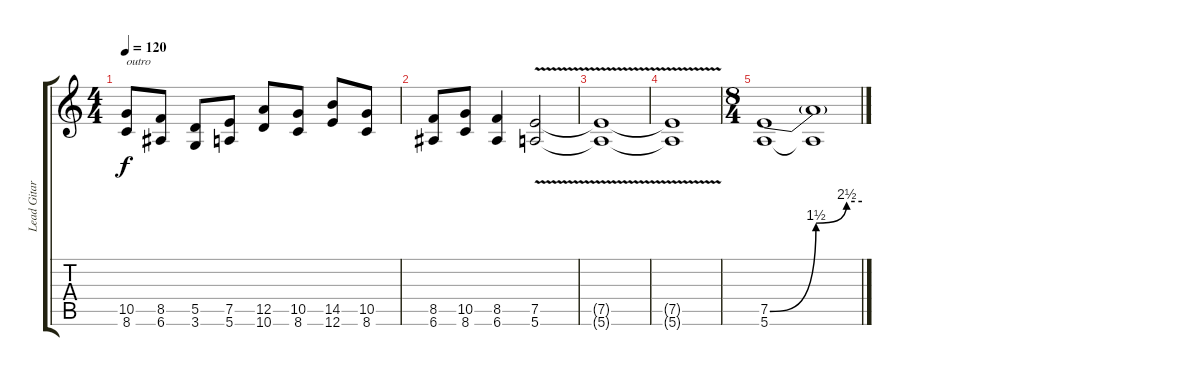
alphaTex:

\track ("Lead Gitar" "Lead Gitar") {instrument distortionguitar}
\staff {score tabs}
\tuning (E4 B3 G3 D3 A2 E2) {hide}
\ts (4 4)
\tempo 120
\clef g2
\ks c
(10.5 8.6).8{txt "outro" dy f} (8.5 6.6).8 (5.5 3.6).8 (7.5 5.6).8 (12.5 10.6).8 (10.5 8.6).8 (14.5 12.6).8 (10.5 8.6).8 |
(8.5 6.6).8 (10.5 8.6).8 (8.5 6.6).4 (7.5{v} 5.6{v}).2 |
(7.5{v t} 5.6{v t}).1 |
(7.5{v t} 5.6{v t}).1 |
\ts (8 4)
(7.5{be (custom 0 0 30 6 50 10 60 10)} 5.6).1 (7.5{t} 5.6{t}).1
